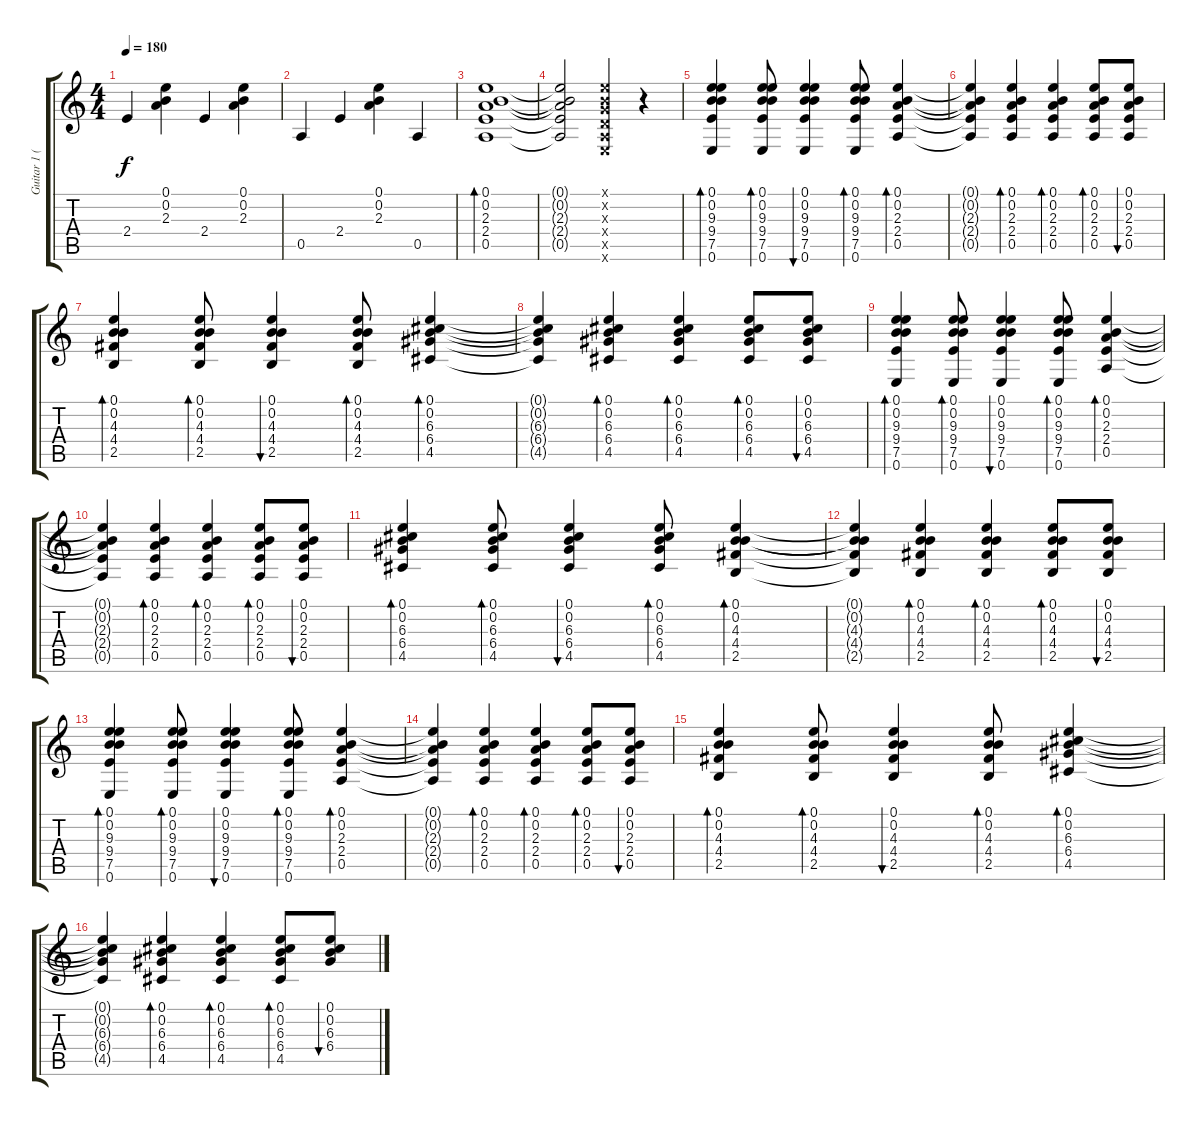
\track ("Guitar 1 (Matt)" "Guitar 1 (") {instrument acousticguitarsteel}
\staff {score tabs}
\tuning (E4 B3 G3 D3 A2 E2) {hide}
\ts (4 4)
\tempo 180
\clef g2
\ks c
2.4.4{dy f} (0.1 0.2 2.3).4 2.4.4 (0.1 0.2 2.3).4 |
0.5.4 2.4.4 (0.1 0.2 2.3).4 0.5.4 |
(0.1 0.2 2.3 2.4 0.5).1{bd 240} |
(0.1{t} 0.2{t} 2.3{t} 2.4{t} 0.5{t}).2 (0.1{x} 0.2{x} 0.3{x} 0.4{x} 0.5{x} 0.6{x}).4 r.4 |
(0.1 0.2 9.3 9.4 7.5 0.6).4{bd 120} (0.1 0.2 9.3 9.4 7.5 0.6).8{bd 120} (0.1 0.2 9.3 9.4 7.5 0.6).4{bu 120} (0.1 0.2 9.3 9.4 7.5 0.6).8{bd 120} (0.1 0.2 2.3 2.4 0.5).4{bd 120} |
(0.1{t} 0.2{t} 2.3{t} 2.4{t} 0.5{t}).4 (0.1 0.2 2.3 2.4 0.5).4{bd 120} (0.1 0.2 2.3 2.4 0.5).4{bd 120} (0.1 0.2 2.3 2.4 0.5).8{bd 120} (0.1 0.2 2.3 2.4 0.5).8{bu 120} |
(0.1 0.2 4.3 4.4 2.5).4{bd 120} (0.1 0.2 4.3 4.4 2.5).8{bd 120} (0.1 0.2 4.3 4.4 2.5).4{bu 120} (0.1 0.2 4.3 4.4 2.5).8{bd 120} (0.1 0.2 6.3 6.4 4.5).4{bd 120} |
(0.1{t} 0.2{t} 6.3{t} 6.4{t} 4.5{t}).4 (0.1 0.2 6.3 6.4 4.5).4{bd 120} (0.1 0.2 6.3 6.4 4.5).4{bd 120} (0.1 0.2 6.3 6.4 4.5).8{bd 120} (0.1 0.2 6.3 6.4 4.5).8{bu 120} |
(0.1 0.2 9.3 9.4 7.5 0.6).4{bd 120} (0.1 0.2 9.3 9.4 7.5 0.6).8{bd 120} (0.1 0.2 9.3 9.4 7.5 0.6).4{bu 120} (0.1 0.2 9.3 9.4 7.5 0.6).8{bd 120} (0.1 0.2 2.3 2.4 0.5).4{bd 120} |
(0.1{t} 0.2{t} 2.3{t} 2.4{t} 0.5{t}).4 (0.1 0.2 2.3 2.4 0.5).4{bd 120} (0.1 0.2 2.3 2.4 0.5).4{bd 120} (0.1 0.2 2.3 2.4 0.5).8{bd 120} (0.1 0.2 2.3 2.4 0.5).8{bu 120} |
(0.1 0.2 6.3 6.4 4.5).4{bd 120} (0.1 0.2 6.3 6.4 4.5).8{bd 120} (0.1 0.2 6.3 6.4 4.5).4{bu 120} (0.1 0.2 6.3 6.4 4.5).8{bd 120} (0.1 0.2 4.3 4.4 2.5).4{bd 120} |
(0.1{t} 0.2{t} 4.3{t} 4.4{t} 2.5{t}).4 (0.1 0.2 4.3 4.4 2.5).4{bd 120} (0.1 0.2 4.3 4.4 2.5).4{bd 120} (0.1 0.2 4.3 4.4 2.5).8{bd 120} (0.1 0.2 4.3 4.4 2.5).8{bu 120} |
(0.1 0.2 9.3 9.4 7.5 0.6).4{bd 120} (0.1 0.2 9.3 9.4 7.5 0.6).8{bd 120} (0.1 0.2 9.3 9.4 7.5 0.6).4{bu 120} (0.1 0.2 9.3 9.4 7.5 0.6).8{bd 120} (0.1 0.2 2.3 2.4 0.5).4{bd 120} |
(0.1{t} 0.2{t} 2.3{t} 2.4{t} 0.5{t}).4 (0.1 0.2 2.3 2.4 0.5).4{bd 120} (0.1 0.2 2.3 2.4 0.5).4{bd 120} (0.1 0.2 2.3 2.4 0.5).8{bd 120} (0.1 0.2 2.3 2.4 0.5).8{bu 120} |
(0.1 0.2 4.3 4.4 2.5).4{bd 120} (0.1 0.2 4.3 4.4 2.5).8{bd 120} (0.1 0.2 4.3 4.4 2.5).4{bu 120} (0.1 0.2 4.3 4.4 2.5).8{bd 120} (0.1 0.2 6.3 6.4 4.5).4{bd 120} |
(0.1{t} 0.2{t} 6.3{t} 6.4{t} 4.5{t}).4 (0.1 0.2 6.3 6.4 4.5).4{bd 120} (0.1 0.2 6.3 6.4 4.5).4{bd 120} (0.1 0.2 6.3 6.4 4.5).8{bd 120} (0.1 0.2 6.3 6.4).8{bu 120}
